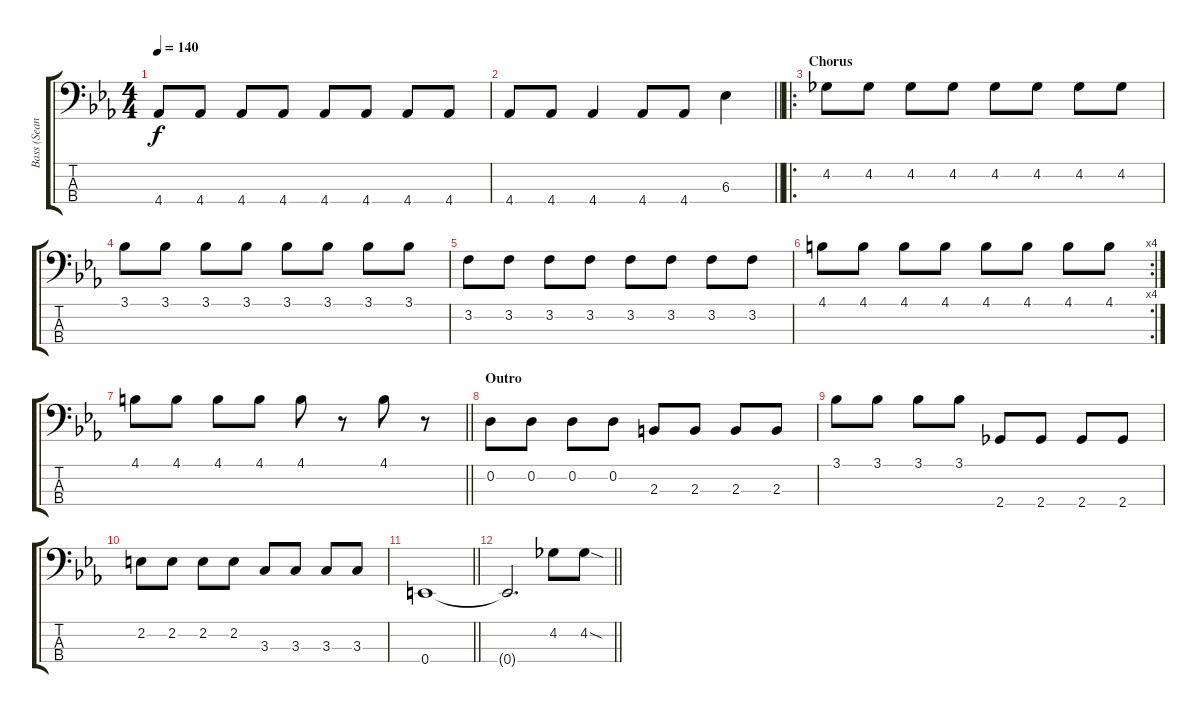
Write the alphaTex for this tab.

\track ("Bass (Sean)" "Bass (Sean") {instrument electricbassfinger}
\staff {score tabs}
\tuning (G2 D2 A1 E1) {hide}
\ts (4 4)
\tempo 140
\clef f4
\ks cminor
4.4.8{dy f} 4.4.8 4.4.8 4.4.8 4.4.8 4.4.8 4.4.8 4.4.8 |
\barLineRight lightlight
4.4.8 4.4.8 4.4.4 4.4.8 4.4.8 6.3.4 |
\ro
\section ("" "Chorus")
4.2.8 4.2.8 4.2.8 4.2.8 4.2.8 4.2.8 4.2.8 4.2.8 |
3.1.8 3.1.8 3.1.8 3.1.8 3.1.8 3.1.8 3.1.8 3.1.8 |
3.2.8 3.2.8 3.2.8 3.2.8 3.2.8 3.2.8 3.2.8 3.2.8 |
\rc 4
4.1.8 4.1.8 4.1.8 4.1.8 4.1.8 4.1.8 4.1.8 4.1.8 |
\barLineRight lightlight
4.1.8 4.1.8 4.1.8 4.1.8 4.1.8 r.8 4.1.8 r.8 |
\section ("" "Outro")
0.2.8 0.2.8 0.2.8 0.2.8 2.3.8 2.3.8 2.3.8 2.3.8 |
3.1.8 3.1.8 3.1.8 3.1.8 2.4.8 2.4.8 2.4.8 2.4.8 |
2.2.8 2.2.8 2.2.8 2.2.8 3.3.8 3.3.8 3.3.8 3.3.8 |
\barLineRight lightlight
0.4.1 |
\barLineRight lightlight
0.4{t}.2{d} 4.2.8 4.2{sod}.8
